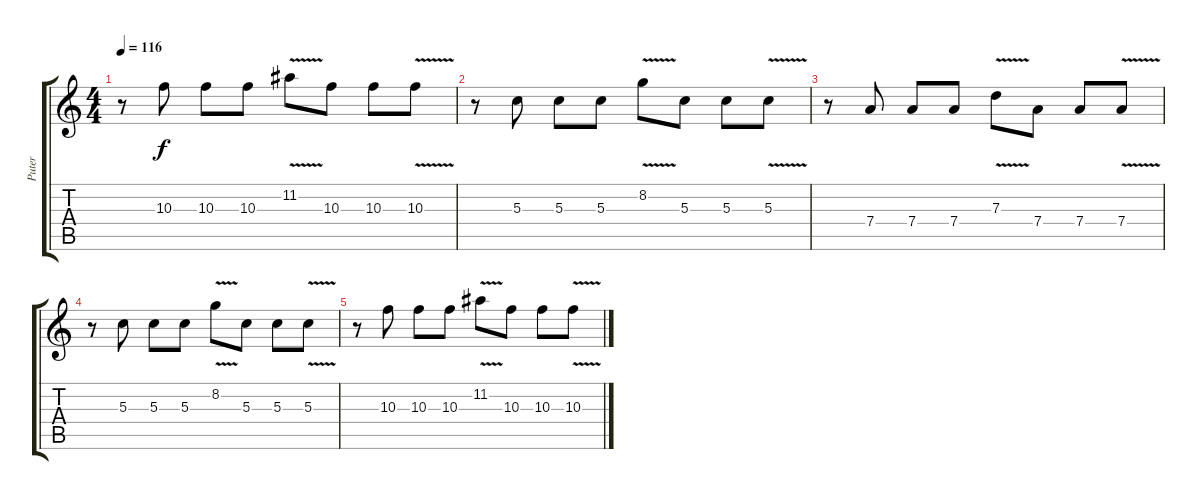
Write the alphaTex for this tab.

\track ("Puter" "Puter") {instrument acousticguitarsteel}
\staff {score tabs}
\tuning (E4 B3 G3 D3 A2 E2) {hide}
\ts (4 4)
\tempo 116
\clef g2
\ks c
r.8{dy f} 10.3.8 10.3.8 10.3.8 11.2{v}.8 10.3.8 10.3.8 10.3{v}.8 |
r.8 5.3.8 5.3.8 5.3.8 8.2{v}.8 5.3.8 5.3.8 5.3{v}.8 |
r.8 7.4.8 7.4.8 7.4.8 7.3{v}.8 7.4.8 7.4.8 7.4{v}.8 |
r.8 5.3.8 5.3.8 5.3.8 8.2{v}.8 5.3.8 5.3.8 5.3{v}.8 |
r.8 10.3.8 10.3.8 10.3.8 11.2{v}.8 10.3.8 10.3.8 10.3{v}.8
